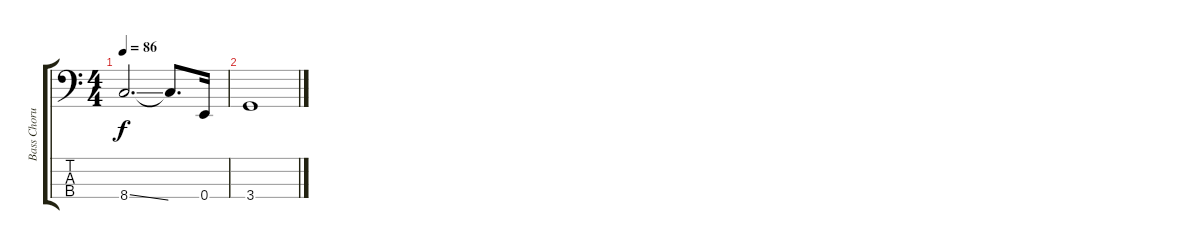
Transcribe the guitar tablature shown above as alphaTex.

\track ("Bass Chorus" "Bass Choru") {instrument electricguitarjazz}
\staff {score tabs}
\tuning (G2 D2 A1 E1) {hide}
\ts (4 4)
\tempo 86
\clef f4
\ks c
8.4{ss}.2{d dy f} 8.4{t}.8{d} 0.4.16 |
3.4.1
